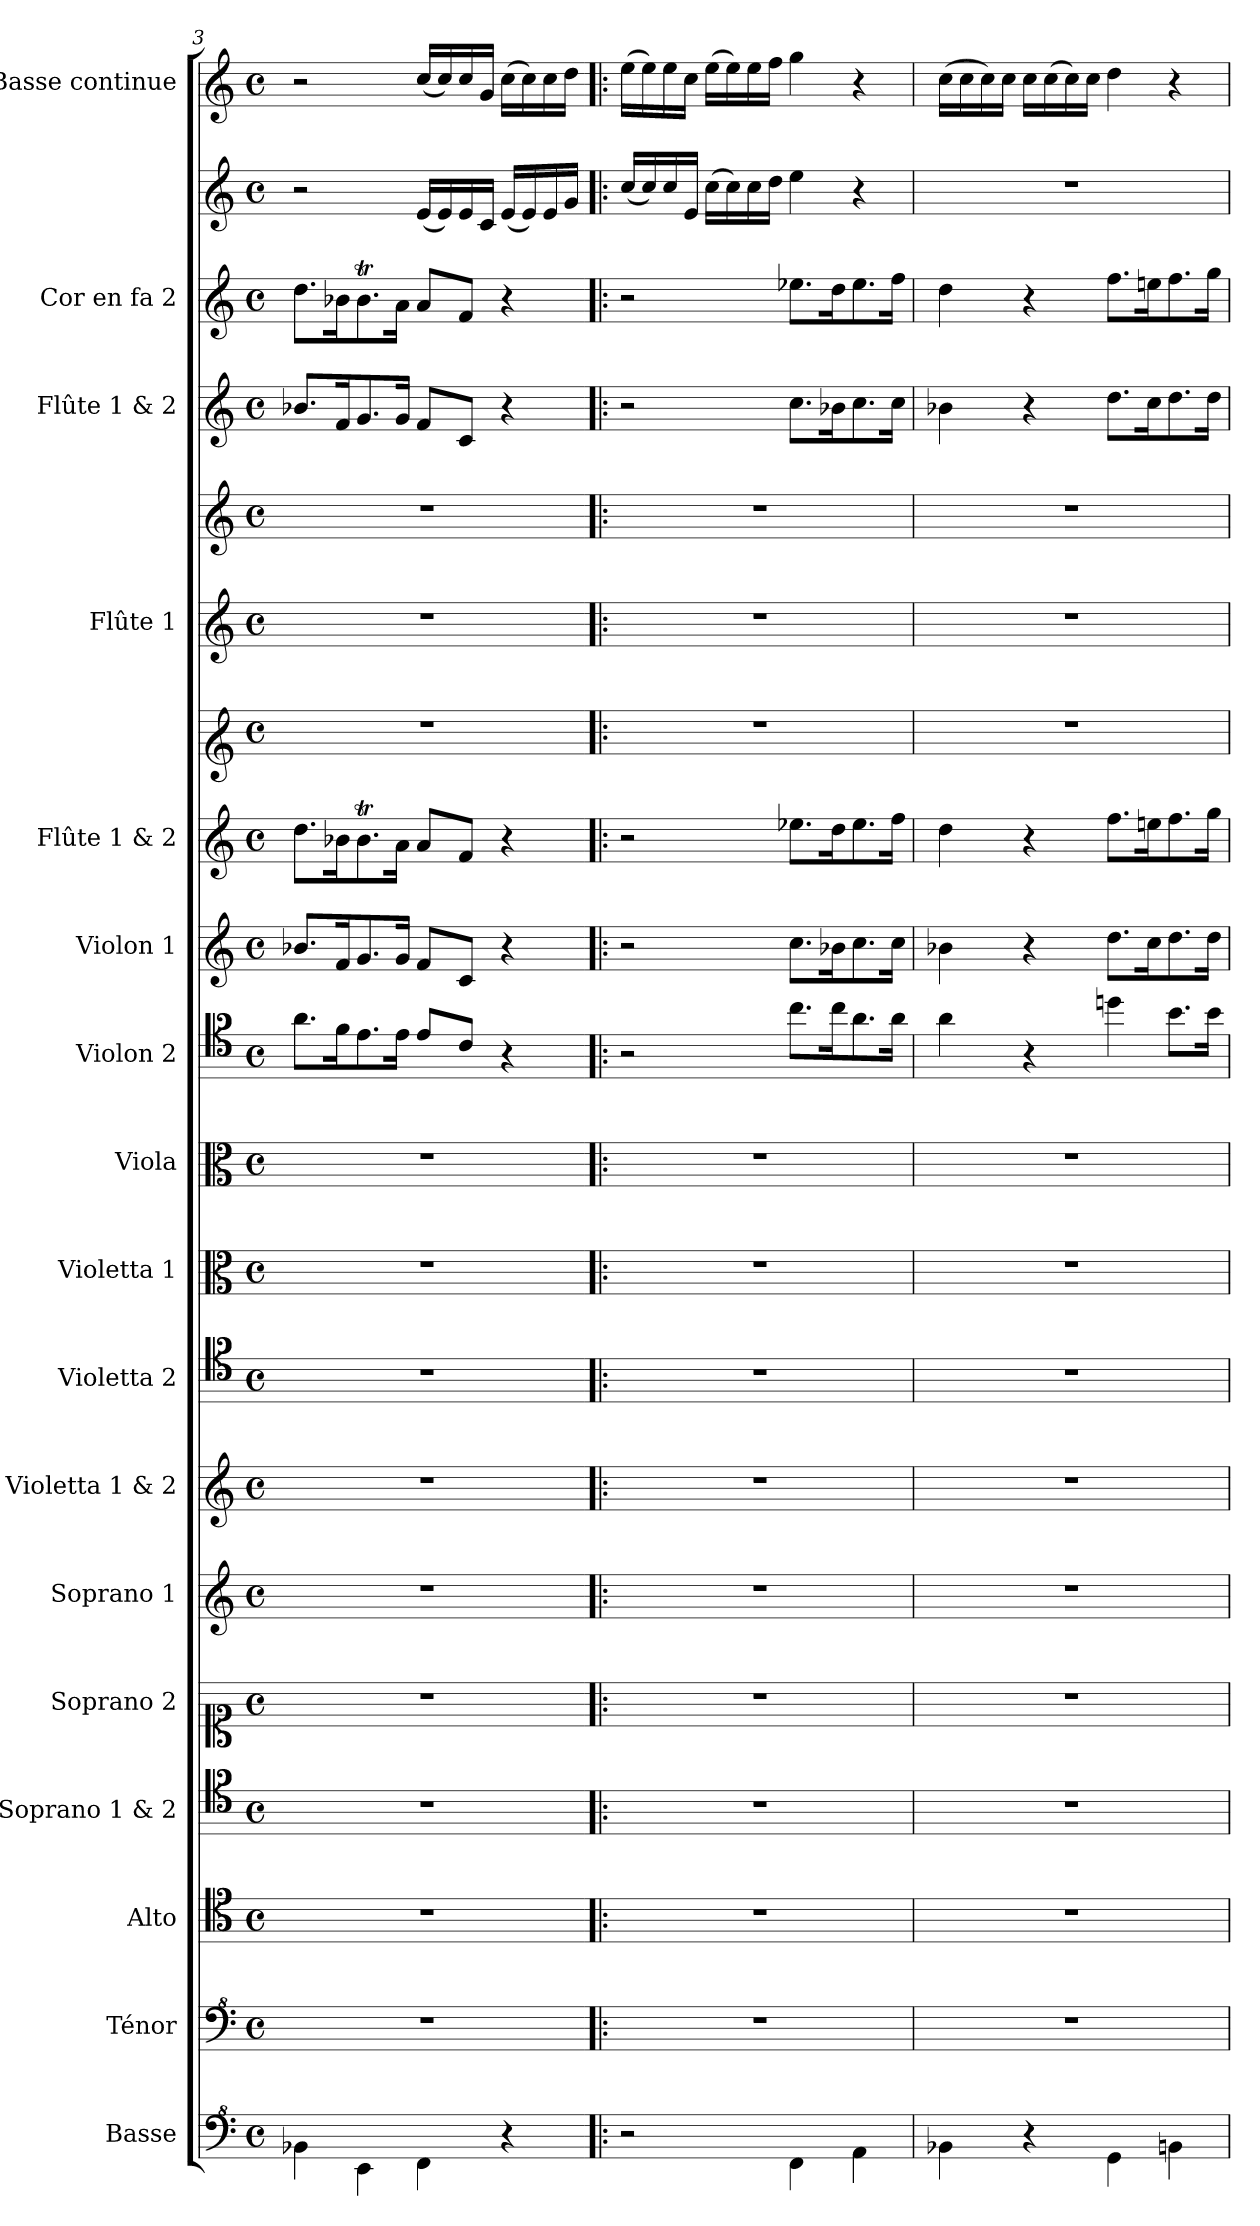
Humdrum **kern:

**kern	**kern	**kern	**kern	**kern	**kern	**kern	**kern	**kern	**kern	**kern	**kern	**kern	**kern	**kern	**kern	**kern	**kern	**kern	**kern
*part17	*part16	*part15	*part14	*part13	*part12	*part11	*part10	*part9	*part8	*part7	*part6	*part5	*part5	*part4	*part4	*part3	*part2	*part2	*part1
*staff20	*staff19	*staff18	*staff17	*staff16	*staff15	*staff14	*staff13	*staff12	*staff11	*staff10	*staff9	*staff8	*staff7	*staff6	*staff5	*staff4	*staff3	*staff2	*staff1
*I"Basse	*I"Ténor	*I"Alto	*I"Soprano 1 & 2	*I"Soprano 2	*I"Soprano 1	*I"Violetta 1 & 2	*I"Violetta 2	*I"Violetta 1	*I"Viola	*I"Violon 2	*I"Violon 1	*I"Flûte 1 & 2	*	*I"Flûte 1	*	*I"Flûte 1 & 2	*I"Cor en fa 2	*	*I"Basse continue
*I'Bas	*I'T	*I'A	*I'Pno	*I'S 2	*I'S 1	*	*I'Vta 2	*I'Vta 1	*I'Vla	*I'Vln 2	*I'Vln 1	*I'Vln 1	*	*I'Fl 1	*	*	*I'Cor 2	*	*I'BC
*clefF^4	*clefF^4	*clefC4	*clefC5	*clefC1	*clefG2	*clefG2	*clefC5	*clefC3	*clefC3	*clefC5	*clefG2	*clefG2	*clefG1	*clefG2	*clefG2	*clefG2	*clefG2	*clefG2	*clefG2
*ITrd7c12	*	*	*	*	*	*	*	*	*	*	*	*	*	*	*	*	*	*ITrd4c7	*ITrd4c7
*k[]	*k[]	*k[]	*k[]	*k[]	*k[]	*k[]	*k[]	*k[]	*k[]	*k[]	*k[]	*k[]	*k[]	*k[]	*k[]	*k[]	*k[]	*k[b-]	*k[b-]
*C:	*C:	*C:	*C:	*C:	*C:	*C:	*C:	*C:	*C:	*C:	*C:	*C:	*C:	*C:	*C:	*C:	*C:	*F:	*F:
*M4/4	*M4/4	*M4/4	*M4/4	*M4/4	*M4/4	*M4/4	*M4/4	*M4/4	*M4/4	*M4/4	*M4/4	*M4/4	*M4/4	*M4/4	*M4/4	*M4/4	*M4/4	*M4/4	*M4/4
*met(c)	*met(c)	*met(c)	*met(c)	*met(c)	*met(c)	*met(c)	*met(c)	*met(c)	*met(c)	*met(c)	*met(c)	*met(c)	*met(c)	*met(c)	*met(c)	*met(c)	*met(c)	*met(c)	*met(c)
=3	=3	=3	=3	=3	=3	=3	=3	=3	=3	=3	=3	=3	=3	=3	=3	=3	=3	=3	=3
4BB-\	1r	1r	1r	1r	1r	1r	1r	1r	1r	8.f\L	8.b-/L	8.dd\L	1r	1r	1r	8.b-/L	8.dd\L	2r	2r
.	.	.	.	.	.	.	.	.	.	16d\k	16f/k	16b-\k	.	.	.	16f/k	16b-\k	.	.
4EE\	.	.	.	.	.	.	.	.	.	8.c\	8.g/	8.b-T\	.	.	.	8.g/	8.b-T\	.	.
.	.	.	.	.	.	.	.	.	.	16c\Jk	16g/Jk	16a\Jk	.	.	.	16g/Jk	16a\Jk	.	.
4FF\	.	.	.	.	.	.	.	.	.	8c/L	8f/L	8a/L	.	.	.	8f/L	8a/L	(<16A/LL	(<16f/LL
.	.	.	.	.	.	.	.	.	.	.	.	.	.	.	.	.	.	16A/)	16f/)
.	.	.	.	.	.	.	.	.	.	8A/J	8c/J	8f/J	.	.	.	8c/J	8f/J	16A/	16f/
.	.	.	.	.	.	.	.	.	.	.	.	.	.	.	.	.	.	16F/JJ	16c/JJ
4r	.	.	.	.	.	.	.	.	.	4r	4r	4r	.	.	.	4r	4r	(<16A/LL	(>16f\LL
.	.	.	.	.	.	.	.	.	.	.	.	.	.	.	.	.	.	16A/)	16f\)
.	.	.	.	.	.	.	.	.	.	.	.	.	.	.	.	.	.	16A/	16f\
.	.	.	.	.	.	.	.	.	.	.	.	.	.	.	.	.	.	16c/JJ	16g\JJ
=4!|:	=4!|:	=4!|:	=4!|:	=4!|:	=4!|:	=4!|:	=4!|:	=4!|:	=4!|:	=4!|:	=4!|:	=4!|:	=4!|:	=4!|:	=4!|:	=4!|:	=4!|:	=4!|:	=4!|:
2r	1r	1r	1r	1r	1r	1r	1r	1r	1r	2r	2r	2r	1r	1r	1r	2r	2r	(<16f/LL	(>16a\LL
.	.	.	.	.	.	.	.	.	.	.	.	.	.	.	.	.	.	16f/)	16a\)
.	.	.	.	.	.	.	.	.	.	.	.	.	.	.	.	.	.	16f/	16a\
.	.	.	.	.	.	.	.	.	.	.	.	.	.	.	.	.	.	16A/JJ	16f\JJ
.	.	.	.	.	.	.	.	.	.	.	.	.	.	.	.	.	.	(>16f\LL	(>16a\LL
.	.	.	.	.	.	.	.	.	.	.	.	.	.	.	.	.	.	16f\)	16a\)
.	.	.	.	.	.	.	.	.	.	.	.	.	.	.	.	.	.	16f\	16a\
.	.	.	.	.	.	.	.	.	.	.	.	.	.	.	.	.	.	16g\JJ	16b-\JJ
4FF\	.	.	.	.	.	.	.	.	.	8.a\L	8.cc\L	8.ee-X\L	.	.	.	8.cc\L	8.ee-X\L	4a\	4cc\
.	.	.	.	.	.	.	.	.	.	16a\k	16b-\k	16dd\k	.	.	.	16b-\k	16dd\k	.	.
4AA\	.	.	.	.	.	.	.	.	.	8.f\	8.cc\	8.ee-\	.	.	.	8.cc\	8.ee-\	4r	4r
.	.	.	.	.	.	.	.	.	.	16f\Jk	16cc\Jk	16ff\Jk	.	.	.	16cc\Jk	16ff\Jk	.	.
=5	=5	=5	=5	=5	=5	=5	=5	=5	=5	=5	=5	=5	=5	=5	=5	=5	=5	=5	=5
4BB-\	1r	1r	1r	1r	1r	1r	1r	1r	1r	4f\	4b-\	4dd\	1r	1r	1r	4b-\	4dd\	1r	(>16f\LL
.	.	.	.	.	.	.	.	.	.	.	.	.	.	.	.	.	.	.	16f\
.	.	.	.	.	.	.	.	.	.	.	.	.	.	.	.	.	.	.	16f\)
.	.	.	.	.	.	.	.	.	.	.	.	.	.	.	.	.	.	.	16f\JJ
4r	.	.	.	.	.	.	.	.	.	4r	4r	4r	.	.	.	4r	4r	.	16f\LL
.	.	.	.	.	.	.	.	.	.	.	.	.	.	.	.	.	.	.	(>16f\
.	.	.	.	.	.	.	.	.	.	.	.	.	.	.	.	.	.	.	16f\)
.	.	.	.	.	.	.	.	.	.	.	.	.	.	.	.	.	.	.	16f\JJ
4GG\	.	.	.	.	.	.	.	.	.	4bn\	8.dd\L	8.ff\L	.	.	.	8.dd\L	8.ff\L	.	4g\
.	.	.	.	.	.	.	.	.	.	.	16cc\k	16eeni\k	.	.	.	16cc\k	16eeni\k	.	.
4BBn\	.	.	.	.	.	.	.	.	.	8.g\L	8.dd\	8.ff\	.	.	.	8.dd\	8.ff\	.	4r
.	.	.	.	.	.	.	.	.	.	16g\Jk	16dd\Jk	16gg\Jk	.	.	.	16dd\Jk	16gg\Jk	.	.
=	=	=	=	=	=	=	=	=	=	=	=	=	=	=	=	=	=	=	=
*-	*-	*-	*-	*-	*-	*-	*-	*-	*-	*-	*-	*-	*-	*-	*-	*-	*-	*-	*-
